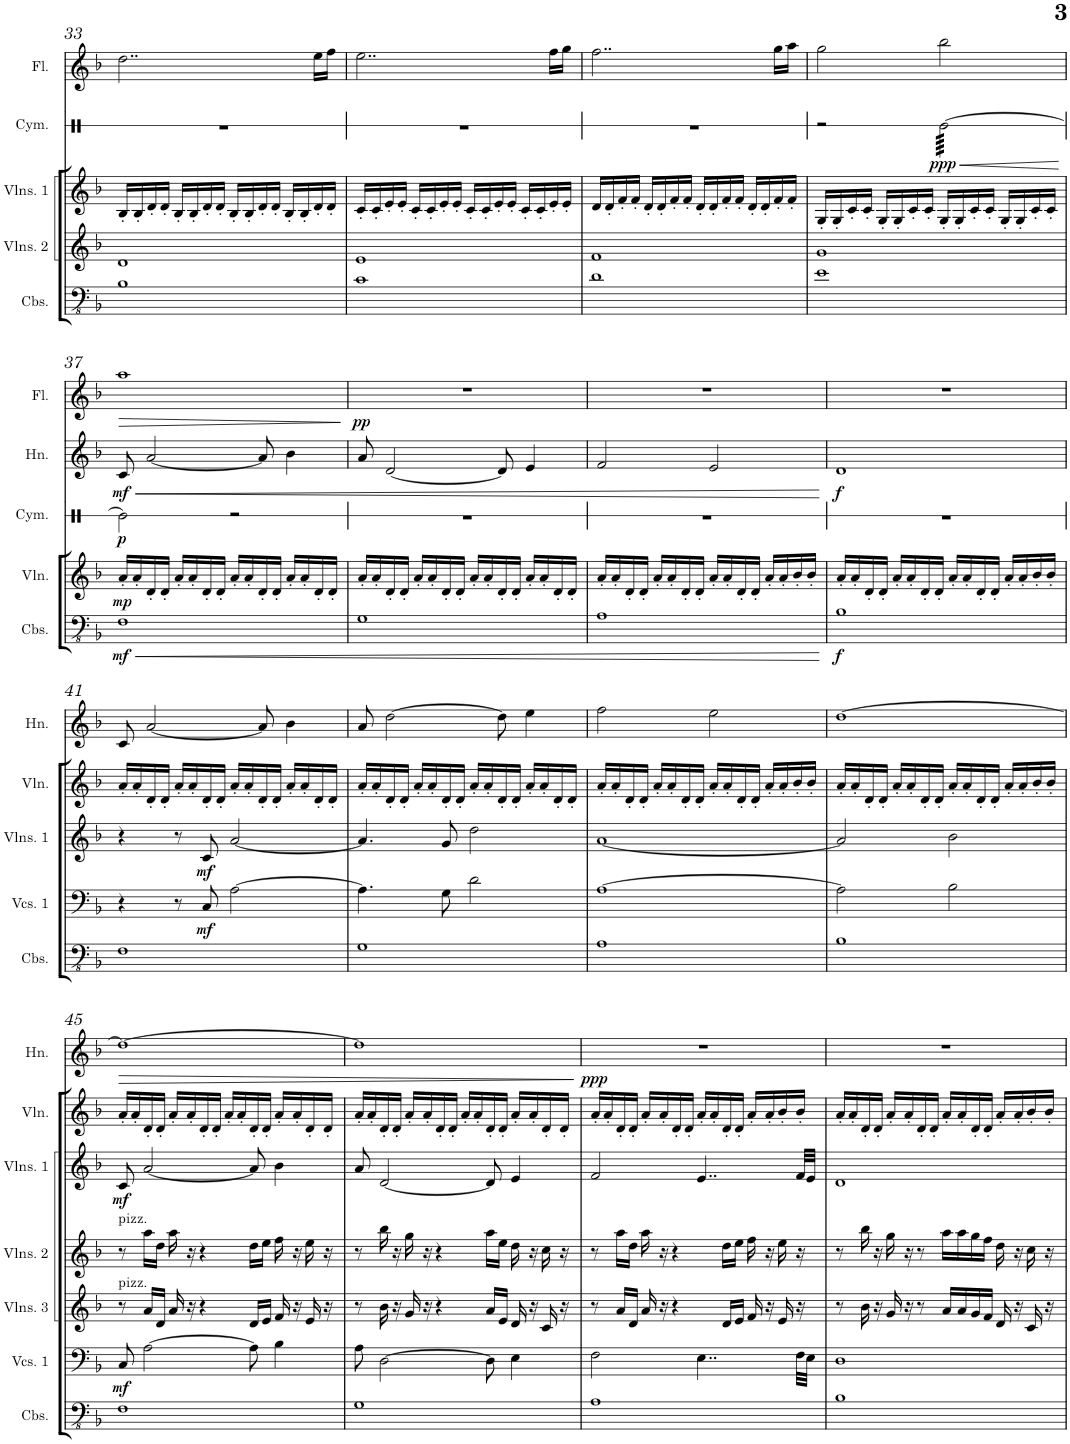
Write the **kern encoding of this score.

**kern	**dynam	**kern	**dynam	**kern	**kern	**kern	**dynam	**kern	**dynam	**kern	**dynam	**kern	**dynam
*part8	*part8	*part7	*part7	*part6	*part5	*part4	*part4	*part3	*part3	*part2	*part2	*part1	*part1
*staff8	*staff8	*staff7	*staff7	*staff6	*staff5	*staff4	*staff4	*staff3	*staff3	*staff2	*staff2	*staff1	*staff1
*I"Contrabasses	*	*I"Violoncellos 1	*	*I"Violins 3	*I"Violins 2	*I"Violins 1	*	*I"Violin	*	*I"Horn	*	*I"Flute	*
*I'Cbs.	*	*I'Vcs. 1	*	*I'Vlns. 3	*I'Vlns. 2	*I'Vlns. 1	*	*I'Vln.	*	*I'Hn.	*	*I'Fl.	*
!!LO:PB:g=z
*clefFv4	*	*clefF4	*	*clefG2	*clefG2	*clefG2	*	*clefG2	*	*clefG2	*	*clefG2	*
*	*	*	*	*	*	*	*	*	*	*ITrd4c7	*	*	*
*k[b-]	*	*k[b-]	*	*k[b-]	*k[b-]	*k[b-]	*	*k[b-]	*	*k[b-]	*	*k[b-]	*
*M4/4	*	*M4/4	*	*M4/4	*M4/4	*M4/4	*	*M4/4	*	*M4/4	*	*M4/4	*
=33	=33	=33	=33	=33	=33	=33	=33	=33	=33	=33	=33	=33	=33
1BB-	.	1r	.	1r	1d	16B-'/LL	.	1r	.	1r	.	2..dd\	.
.	.	.	.	.	.	16B-'/	.	.	.	.	.	.	.
.	.	.	.	.	.	16d'/	.	.	.	.	.	.	.
.	.	.	.	.	.	16d'/JJ	.	.	.	.	.	.	.
.	.	.	.	.	.	16B-'/LL	.	.	.	.	.	.	.
.	.	.	.	.	.	16B-'/	.	.	.	.	.	.	.
.	.	.	.	.	.	16d'/	.	.	.	.	.	.	.
.	.	.	.	.	.	16d'/JJ	.	.	.	.	.	.	.
.	.	.	.	.	.	16B-'/LL	.	.	.	.	.	.	.
.	.	.	.	.	.	16B-'/	.	.	.	.	.	.	.
.	.	.	.	.	.	16d'/	.	.	.	.	.	.	.
.	.	.	.	.	.	16d'/JJ	.	.	.	.	.	.	.
.	.	.	.	.	.	16B-'/LL	.	.	.	.	.	.	.
.	.	.	.	.	.	16B-'/	.	.	.	.	.	.	.
.	.	.	.	.	.	16d'/	.	.	.	.	.	16ee\LL	.
.	.	.	.	.	.	16d'/JJ	.	.	.	.	.	16ff\JJ	.
=34	=34	=34	=34	=34	=34	=34	=34	=34	=34	=34	=34	=34	=34
1C	.	1r	.	1r	1e	16c'/LL	.	1r	.	1r	.	2..ee\	.
.	.	.	.	.	.	16c'/	.	.	.	.	.	.	.
.	.	.	.	.	.	16e'/	.	.	.	.	.	.	.
.	.	.	.	.	.	16e'/JJ	.	.	.	.	.	.	.
.	.	.	.	.	.	16c'/LL	.	.	.	.	.	.	.
.	.	.	.	.	.	16c'/	.	.	.	.	.	.	.
.	.	.	.	.	.	16e'/	.	.	.	.	.	.	.
.	.	.	.	.	.	16e'/JJ	.	.	.	.	.	.	.
.	.	.	.	.	.	16c'/LL	.	.	.	.	.	.	.
.	.	.	.	.	.	16c'/	.	.	.	.	.	.	.
.	.	.	.	.	.	16e'/	.	.	.	.	.	.	.
.	.	.	.	.	.	16e'/JJ	.	.	.	.	.	.	.
.	.	.	.	.	.	16c'/LL	.	.	.	.	.	.	.
.	.	.	.	.	.	16c'/	.	.	.	.	.	.	.
.	.	.	.	.	.	16e'/	.	.	.	.	.	16ff\LL	.
.	.	.	.	.	.	16e'/JJ	.	.	.	.	.	16gg\JJ	.
=35	=35	=35	=35	=35	=35	=35	=35	=35	=35	=35	=35	=35	=35
1D	.	1r	.	1r	1f	16d/LL	.	1r	.	1r	.	2..ff\	.
.	.	.	.	.	.	16d'/	.	.	.	.	.	.	.
.	.	.	.	.	.	16f'/	.	.	.	.	.	.	.
.	.	.	.	.	.	16f'/JJ	.	.	.	.	.	.	.
.	.	.	.	.	.	16d'/LL	.	.	.	.	.	.	.
.	.	.	.	.	.	16d'/	.	.	.	.	.	.	.
.	.	.	.	.	.	16f'/	.	.	.	.	.	.	.
.	.	.	.	.	.	16f'/JJ	.	.	.	.	.	.	.
.	.	.	.	.	.	16d'/LL	.	.	.	.	.	.	.
.	.	.	.	.	.	16d'/	.	.	.	.	.	.	.
.	.	.	.	.	.	16f'/	.	.	.	.	.	.	.
.	.	.	.	.	.	16f'/JJ	.	.	.	.	.	.	.
.	.	.	.	.	.	16d'/LL	.	.	.	.	.	.	.
.	.	.	.	.	.	16d'/	.	.	.	.	.	.	.
.	.	.	.	.	.	16f'/	.	.	.	.	.	16gg\LL	.
.	.	.	.	.	.	16f'/JJ	.	.	.	.	.	16aa\JJ	.
=36	=36	=36	=36	=36	=36	=36	=36	=36	=36	=36	=36	=36	=36
1E	.	1r	.	1r	1g	16G'/LL	.	1r	.	1r	.	2gg\	.
.	.	.	.	.	.	16G'/	.	.	.	.	.	.	.
.	.	.	.	.	.	16c'/	.	.	.	.	.	.	.
.	.	.	.	.	.	16c'/JJ	.	.	.	.	.	.	.
.	.	.	.	.	.	16G'/LL	.	.	.	.	.	.	.
.	.	.	.	.	.	16G'/	.	.	.	.	.	.	.
.	.	.	.	.	.	16c'/	.	.	.	.	.	.	.
.	.	.	.	.	.	16c'/JJ	.	.	.	.	.	.	.
.	.	.	.	.	.	16G'/LL	.	.	.	.	.	2bb-\	.
.	.	.	.	.	.	16G'/	.	.	.	.	.	.	.
.	.	.	.	.	.	16c'/	.	.	.	.	.	.	.
.	.	.	.	.	.	16c'/JJ	.	.	.	.	.	.	.
.	.	.	.	.	.	16G'/LL	.	.	.	.	.	.	.
.	.	.	.	.	.	16G'/	.	.	.	.	.	.	.
.	.	.	.	.	.	16c'/	.	.	.	.	.	.	.
.	.	.	.	.	.	16c'/JJ	.	.	.	.	.	.	.
!!LO:LB:g=z
=37	=37	=37	=37	=37	=37	=37	=37	=37	=37	=37	=37	=37	=37
!	!LO:HP:b	!	!	!	!	!	!	!	!	!	!LO:HP:b	!	!LO:HP:b
!	!LO:DY:n=1:b	!	!	!	!	!	!	!	!LO:DY:b	!	!LO:DY:n=1:b	!	!
1FF	< mf	1r	.	1r	1r	1r	.	16a'/LL	mp	8c/	< mf	1aa	>
.	.	.	.	.	.	.	.	16a'/	.	.	.	.	.
.	.	.	.	.	.	.	.	16d'/	.	[2a/	.	.	.
.	.	.	.	.	.	.	.	16d'/JJ	.	.	.	.	.
.	.	.	.	.	.	.	.	16a'/LL	.	.	.	.	.
.	.	.	.	.	.	.	.	16a'/	.	.	.	.	.
.	.	.	.	.	.	.	.	16d'/	.	.	.	.	.
.	.	.	.	.	.	.	.	16d'/JJ	.	.	.	.	.
.	.	.	.	.	.	.	.	16a'/LL	.	.	.	.	.
.	.	.	.	.	.	.	.	16a'/	.	.	.	.	.
.	.	.	.	.	.	.	.	16d'/	.	8a/]	.	.	.
.	.	.	.	.	.	.	.	16d'/JJ	.	.	.	.	.
.	.	.	.	.	.	.	.	16a'/LL	.	4b-\	.	.	.
.	.	.	.	.	.	.	.	16a'/	.	.	.	.	.
.	.	.	.	.	.	.	.	16d'/	.	.	.	.	.
.	.	.	.	.	.	.	.	16d'/JJ	.	.	.	.	.
.	.	.	.	.	.	.	.	.	.	.	.	.	]
=38	=38	=38	=38	=38	=38	=38	=38	=38	=38	=38	=38	=38	=38
!	!	!	!	!	!	!	!	!	!	!	!	!	!LO:DY:b
1GG	.	1r	.	1r	1r	1r	.	16a'/LL	.	8a/	.	1r	pp
.	.	.	.	.	.	.	.	16a'/	.	.	.	.	.
.	.	.	.	.	.	.	.	16d'/	.	[2d/	.	.	.
.	.	.	.	.	.	.	.	16d'/JJ	.	.	.	.	.
.	.	.	.	.	.	.	.	16a'/LL	.	.	.	.	.
.	.	.	.	.	.	.	.	16a'/	.	.	.	.	.
.	.	.	.	.	.	.	.	16d'/	.	.	.	.	.
.	.	.	.	.	.	.	.	16d'/JJ	.	.	.	.	.
.	.	.	.	.	.	.	.	16a'/LL	.	.	.	.	.
.	.	.	.	.	.	.	.	16a'/	.	.	.	.	.
.	.	.	.	.	.	.	.	16d'/	.	8d/]	.	.	.
.	.	.	.	.	.	.	.	16d'/JJ	.	.	.	.	.
.	.	.	.	.	.	.	.	16a'/LL	.	4e/	.	.	.
.	.	.	.	.	.	.	.	16a'/	.	.	.	.	.
.	.	.	.	.	.	.	.	16d'/	.	.	.	.	.
.	.	.	.	.	.	.	.	16d'/JJ	.	.	.	.	.
=39	=39	=39	=39	=39	=39	=39	=39	=39	=39	=39	=39	=39	=39
1AA	.	1r	.	1r	1r	1r	.	16a'/LL	.	2f/	.	1r	.
.	.	.	.	.	.	.	.	16a'/	.	.	.	.	.
.	.	.	.	.	.	.	.	16d'/	.	.	.	.	.
.	.	.	.	.	.	.	.	16d'/JJ	.	.	.	.	.
.	.	.	.	.	.	.	.	16a'/LL	.	.	.	.	.
.	.	.	.	.	.	.	.	16a'/	.	.	.	.	.
.	.	.	.	.	.	.	.	16d'/	.	.	.	.	.
.	.	.	.	.	.	.	.	16d'/JJ	.	.	.	.	.
.	.	.	.	.	.	.	.	16a'/LL	.	2e/	.	.	.
.	.	.	.	.	.	.	.	16a'/	.	.	.	.	.
.	.	.	.	.	.	.	.	16d'/	.	.	.	.	.
.	.	.	.	.	.	.	.	16d'/JJ	.	.	.	.	.
.	.	.	.	.	.	.	.	16a'/LL	.	.	.	.	.
.	.	.	.	.	.	.	.	16a'/	.	.	.	.	.
.	.	.	.	.	.	.	.	16b-'/	.	.	.	.	.
.	.	.	.	.	.	.	.	16b-'/JJ	.	.	.	.	.
.	[	.	.	.	.	.	.	.	.	.	[	.	.
=40	=40	=40	=40	=40	=40	=40	=40	=40	=40	=40	=40	=40	=40
!	!LO:DY:b	!	!	!	!	!	!	!	!	!	!LO:DY:b	!	!
1BB-	f	1r	.	1r	1r	1r	.	16a'/LL	.	1d	f	1r	.
.	.	.	.	.	.	.	.	16a'/	.	.	.	.	.
.	.	.	.	.	.	.	.	16d'/	.	.	.	.	.
.	.	.	.	.	.	.	.	16d'/JJ	.	.	.	.	.
.	.	.	.	.	.	.	.	16a'/LL	.	.	.	.	.
.	.	.	.	.	.	.	.	16a'/	.	.	.	.	.
.	.	.	.	.	.	.	.	16d'/	.	.	.	.	.
.	.	.	.	.	.	.	.	16d'/JJ	.	.	.	.	.
.	.	.	.	.	.	.	.	16a'/LL	.	.	.	.	.
.	.	.	.	.	.	.	.	16a'/	.	.	.	.	.
.	.	.	.	.	.	.	.	16d'/	.	.	.	.	.
.	.	.	.	.	.	.	.	16d'/JJ	.	.	.	.	.
.	.	.	.	.	.	.	.	16a'/LL	.	.	.	.	.
.	.	.	.	.	.	.	.	16a'/	.	.	.	.	.
.	.	.	.	.	.	.	.	16b-'/	.	.	.	.	.
.	.	.	.	.	.	.	.	16b-'/JJ	.	.	.	.	.
!!LO:LB:g=z
=41	=41	=41	=41	=41	=41	=41	=41	=41	=41	=41	=41	=41	=41
1FF	.	4r	.	1r	1r	4r	.	16a'/LL	.	8c/	.	1r	.
.	.	.	.	.	.	.	.	16a'/	.	.	.	.	.
.	.	.	.	.	.	.	.	16d'/	.	[2a/	.	.	.
.	.	.	.	.	.	.	.	16d'/JJ	.	.	.	.	.
.	.	8r	.	.	.	8r	.	16a'/LL	.	.	.	.	.
.	.	.	.	.	.	.	.	16a'/	.	.	.	.	.
!	!	!	!LO:DY:b	!	!	!	!LO:DY:b	!	!	!	!	!	!
.	.	8C/	mf	.	.	8c/	mf	16d'/	.	.	.	.	.
.	.	.	.	.	.	.	.	16d'/JJ	.	.	.	.	.
.	.	[2A\	.	.	.	[2a/	.	16a'/LL	.	.	.	.	.
.	.	.	.	.	.	.	.	16a'/	.	.	.	.	.
.	.	.	.	.	.	.	.	16d'/	.	8a/]	.	.	.
.	.	.	.	.	.	.	.	16d'/JJ	.	.	.	.	.
.	.	.	.	.	.	.	.	16a'/LL	.	4b-\	.	.	.
.	.	.	.	.	.	.	.	16a'/	.	.	.	.	.
.	.	.	.	.	.	.	.	16d'/	.	.	.	.	.
.	.	.	.	.	.	.	.	16d'/JJ	.	.	.	.	.
=42	=42	=42	=42	=42	=42	=42	=42	=42	=42	=42	=42	=42	=42
1GG	.	4.A\]	.	1r	1r	4.a/]	.	16a'/LL	.	8a/	.	1r	.
.	.	.	.	.	.	.	.	16a'/	.	.	.	.	.
.	.	.	.	.	.	.	.	16d'/	.	[2dd\	.	.	.
.	.	.	.	.	.	.	.	16d'/JJ	.	.	.	.	.
.	.	.	.	.	.	.	.	16a'/LL	.	.	.	.	.
.	.	.	.	.	.	.	.	16a'/	.	.	.	.	.
.	.	8G\	.	.	.	8g/	.	16d'/	.	.	.	.	.
.	.	.	.	.	.	.	.	16d'/JJ	.	.	.	.	.
.	.	2d\	.	.	.	2dd\	.	16a'/LL	.	.	.	.	.
.	.	.	.	.	.	.	.	16a'/	.	.	.	.	.
.	.	.	.	.	.	.	.	16d'/	.	8dd\]	.	.	.
.	.	.	.	.	.	.	.	16d'/JJ	.	.	.	.	.
.	.	.	.	.	.	.	.	16a'/LL	.	4ee\	.	.	.
.	.	.	.	.	.	.	.	16a'/	.	.	.	.	.
.	.	.	.	.	.	.	.	16d'/	.	.	.	.	.
.	.	.	.	.	.	.	.	16d'/JJ	.	.	.	.	.
=43	=43	=43	=43	=43	=43	=43	=43	=43	=43	=43	=43	=43	=43
1AA	.	[1A	.	1r	1r	[1a	.	16a'/LL	.	2ff\	.	1r	.
.	.	.	.	.	.	.	.	16a'/	.	.	.	.	.
.	.	.	.	.	.	.	.	16d'/	.	.	.	.	.
.	.	.	.	.	.	.	.	16d'/JJ	.	.	.	.	.
.	.	.	.	.	.	.	.	16a'/LL	.	.	.	.	.
.	.	.	.	.	.	.	.	16a'/	.	.	.	.	.
.	.	.	.	.	.	.	.	16d'/	.	.	.	.	.
.	.	.	.	.	.	.	.	16d'/JJ	.	.	.	.	.
.	.	.	.	.	.	.	.	16a'/LL	.	2ee\	.	.	.
.	.	.	.	.	.	.	.	16a'/	.	.	.	.	.
.	.	.	.	.	.	.	.	16d'/	.	.	.	.	.
.	.	.	.	.	.	.	.	16d'/JJ	.	.	.	.	.
.	.	.	.	.	.	.	.	16a'/LL	.	.	.	.	.
.	.	.	.	.	.	.	.	16a'/	.	.	.	.	.
.	.	.	.	.	.	.	.	16b-'/	.	.	.	.	.
.	.	.	.	.	.	.	.	16b-'/JJ	.	.	.	.	.
=44	=44	=44	=44	=44	=44	=44	=44	=44	=44	=44	=44	=44	=44
1BB-	.	2A\]	.	1r	1r	2a/]	.	16a'/LL	.	[1dd	.	1r	.
.	.	.	.	.	.	.	.	16a'/	.	.	.	.	.
.	.	.	.	.	.	.	.	16d'/	.	.	.	.	.
.	.	.	.	.	.	.	.	16d'/JJ	.	.	.	.	.
.	.	.	.	.	.	.	.	16a'/LL	.	.	.	.	.
.	.	.	.	.	.	.	.	16a'/	.	.	.	.	.
.	.	.	.	.	.	.	.	16d'/	.	.	.	.	.
.	.	.	.	.	.	.	.	16d'/JJ	.	.	.	.	.
.	.	2B-\	.	.	.	2b-\	.	16a'/LL	.	.	.	.	.
.	.	.	.	.	.	.	.	16a'/	.	.	.	.	.
.	.	.	.	.	.	.	.	16d'/	.	.	.	.	.
.	.	.	.	.	.	.	.	16d'/JJ	.	.	.	.	.
.	.	.	.	.	.	.	.	16a'/LL	.	.	.	.	.
.	.	.	.	.	.	.	.	16a'/	.	.	.	.	.
.	.	.	.	.	.	.	.	16b-'/	.	.	.	.	.
.	.	.	.	.	.	.	.	16b-'/JJ	.	.	.	.	.
!!LO:LB:g=z
=45	=45	=45	=45	=45	=45	=45	=45	=45	=45	=45	=45	=45	=45
!	!	!	!	!	!LO:TX:a:t=pizz.	!	!	!	!	!	!	!	!
!	!	!	!	!LO:TX:a:t=pizz.	!	!	!	!	!	!	!	!	!
!	!	!	!LO:DY:b	!	!	!	!LO:DY:b	!	!	!	!LO:HP:b	!	!
1FF	.	8C/	mf	8r	8r	8c/	mf	16a'/LL	.	1dd_	>	1r	.
.	.	.	.	.	.	.	.	16a'/	.	.	.	.	.
.	.	[2A\	.	16a/LL	16aa\LL	[2a/	.	16d'/	.	.	.	.	.
.	.	.	.	16d/JJ	16dd\JJ	.	.	16d'/JJ	.	.	.	.	.
.	.	.	.	16a/	16aa\	.	.	16a'/LL	.	.	.	.	.
.	.	.	.	16r	16r	.	.	16a'/	.	.	.	.	.
.	.	.	.	4r	4r	.	.	16d'/	.	.	.	.	.
.	.	.	.	.	.	.	.	16d'/JJ	.	.	.	.	.
.	.	.	.	.	.	.	.	16a'/LL	.	.	.	.	.
.	.	.	.	.	.	.	.	16a'/	.	.	.	.	.
.	.	8A\]	.	16d/LL	16dd\LL	8a/]	.	16d'/	.	.	.	.	.
.	.	.	.	16e/JJ	16ee\JJ	.	.	16d'/JJ	.	.	.	.	.
.	.	4B-\	.	16f/	16ff\	4b-\	.	16a'/LL	.	.	.	.	.
.	.	.	.	16r	16r	.	.	16a'/	.	.	.	.	.
.	.	.	.	16e/	16ee\	.	.	16d'/	.	.	.	.	.
.	.	.	.	16r	16r	.	.	16d'/JJ	.	.	.	.	.
=46	=46	=46	=46	=46	=46	=46	=46	=46	=46	=46	=46	=46	=46
1GG	.	8A\	.	8r	8r	8a/	.	16a'/LL	.	1dd]	.	1r	.
.	.	.	.	.	.	.	.	16a'/	.	.	.	.	.
.	.	[2D\	.	16b-\	16bb-\	[2d/	.	16d'/	.	.	.	.	.
.	.	.	.	16r	16r	.	.	16d'/JJ	.	.	.	.	.
.	.	.	.	16g/	16gg\	.	.	16a'/LL	.	.	.	.	.
.	.	.	.	16r	16r	.	.	16a'/	.	.	.	.	.
.	.	.	.	4r	4r	.	.	16d'/	.	.	.	.	.
.	.	.	.	.	.	.	.	16d'/JJ	.	.	.	.	.
.	.	.	.	.	.	.	.	16a'/LL	.	.	.	.	.
.	.	.	.	.	.	.	.	16a'/	.	.	.	.	.
.	.	8D\]	.	16a/LL	16aa\LL	8d/]	.	16d'/	.	.	.	.	.
.	.	.	.	16e/JJ	16ee\JJ	.	.	16d'/JJ	.	.	.	.	.
.	.	4E\	.	16d/	16dd\	4e/	.	16a'/LL	.	.	.	.	.
.	.	.	.	16r	16r	.	.	16a'/	.	.	.	.	.
.	.	.	.	16c/	16cc\	.	.	16d'/	.	.	.	.	.
.	.	.	.	16r	16r	.	.	16d'/JJ	.	.	.	.	.
.	.	.	.	.	.	.	.	.	.	.	]	.	.
=47	=47	=47	=47	=47	=47	=47	=47	=47	=47	=47	=47	=47	=47
!	!	!	!	!	!	!	!	!	!	!	!LO:DY:b	!	!
1AA	.	2F\	.	8r	8r	2f/	.	16a'/LL	.	1r	ppp	1r	.
.	.	.	.	.	.	.	.	16a'/	.	.	.	.	.
.	.	.	.	16a/LL	16aa\LL	.	.	16d'/	.	.	.	.	.
.	.	.	.	16d/JJ	16dd\JJ	.	.	16d'/JJ	.	.	.	.	.
.	.	.	.	16a/	16aa\	.	.	16a'/LL	.	.	.	.	.
.	.	.	.	16r	16r	.	.	16a'/	.	.	.	.	.
.	.	.	.	4r	4r	.	.	16d'/	.	.	.	.	.
.	.	.	.	.	.	.	.	16d'/JJ	.	.	.	.	.
.	.	4..E\	.	.	.	4..e/	.	16a'/LL	.	.	.	.	.
.	.	.	.	.	.	.	.	16a'/	.	.	.	.	.
.	.	.	.	16d/LL	16dd\LL	.	.	16d'/	.	.	.	.	.
.	.	.	.	16e/JJ	16ee\JJ	.	.	16d'/JJ	.	.	.	.	.
.	.	.	.	16f/	16ff\	.	.	16a'/LL	.	.	.	.	.
.	.	.	.	16r	16r	.	.	16a'/	.	.	.	.	.
.	.	.	.	16e/	16ee\	.	.	16b-'/	.	.	.	.	.
.	.	32F\LLL	.	16r	16r	32f/LLL	.	16b-'/JJ	.	.	.	.	.
.	.	32E\JJJ	.	.	.	32e/JJJ	.	.	.	.	.	.	.
=48	=48	=48	=48	=48	=48	=48	=48	=48	=48	=48	=48	=48	=48
1BB-	.	1D	.	8r	8r	1d	.	16a'/LL	.	1r	.	1r	.
.	.	.	.	.	.	.	.	16a'/	.	.	.	.	.
.	.	.	.	16b-\	16bb-\	.	.	16d'/	.	.	.	.	.
.	.	.	.	16r	16r	.	.	16d'/JJ	.	.	.	.	.
.	.	.	.	16g/	16gg\	.	.	16a'/LL	.	.	.	.	.
.	.	.	.	16r	16r	.	.	16a'/	.	.	.	.	.
.	.	.	.	8r	8r	.	.	16d'/	.	.	.	.	.
.	.	.	.	.	.	.	.	16d'/JJ	.	.	.	.	.
.	.	.	.	16a/LL	16aa\LL	.	.	16a'/LL	.	.	.	.	.
.	.	.	.	16a/	16aa\	.	.	16a'/	.	.	.	.	.
.	.	.	.	16g/	16gg\	.	.	16d'/	.	.	.	.	.
.	.	.	.	16f/JJ	16ff\JJ	.	.	16d'/JJ	.	.	.	.	.
.	.	.	.	16d/	16dd\	.	.	16a'/LL	.	.	.	.	.
.	.	.	.	16r	16r	.	.	16a'/	.	.	.	.	.
.	.	.	.	16c/	16cc\	.	.	16b-'/	.	.	.	.	.
.	.	.	.	16r	16r	.	.	16b-'/JJ	.	.	.	.	.
=	=	=	=	=	=	=	=	=	=	=	=	=	=
*-	*-	*-	*-	*-	*-	*-	*-	*-	*-	*-	*-	*-	*-
